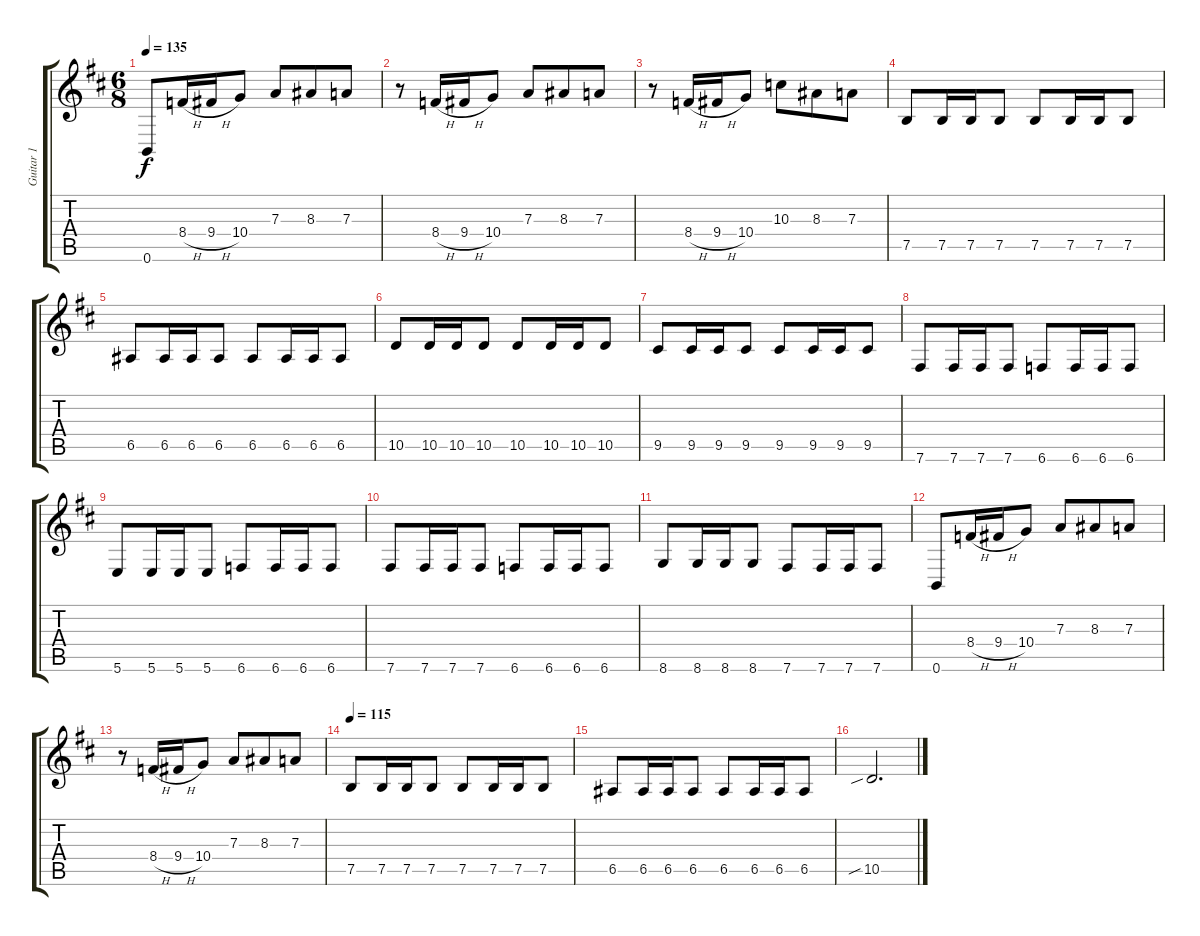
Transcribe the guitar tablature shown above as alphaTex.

\track ("Guitar 1" "Guitar 1") {instrument distortionguitar}
\staff {score tabs}
\tuning (B3 Gb3 D3 A2 E2 B1) {hide}
\ts (6 8)
\tempo 135
\clef g2
\ks bminor
0.6.8{dy f} 8.4{h}.16 9.4{h}.16 10.4.8 7.3.8 8.3.8 7.3.8 |
r.8 8.4{h}.16 9.4{h}.16 10.4.8 7.3.8 8.3.8 7.3.8 |
r.8 8.4{h}.16 9.4{h}.16 10.4.8 10.3.8 8.3.8 7.3.8 |
7.5.8 7.5.16 7.5.16 7.5.8 7.5.8 7.5.16 7.5.16 7.5.8 |
6.5.8 6.5.16 6.5.16 6.5.8 6.5.8 6.5.16 6.5.16 6.5.8 |
10.5.8 10.5.16 10.5.16 10.5.8 10.5.8 10.5.16 10.5.16 10.5.8 |
9.5.8 9.5.16 9.5.16 9.5.8 9.5.8 9.5.16 9.5.16 9.5.8 |
7.6.8 7.6.16 7.6.16 7.6.8 6.6.8 6.6.16 6.6.16 6.6.8 |
5.6.8 5.6.16 5.6.16 5.6.8 6.6.8 6.6.16 6.6.16 6.6.8 |
7.6.8 7.6.16 7.6.16 7.6.8 6.6.8 6.6.16 6.6.16 6.6.8 |
8.6.8 8.6.16 8.6.16 8.6.8 7.6.8 7.6.16 7.6.16 7.6.8 |
0.6.8 8.4{h}.16 9.4{h}.16 10.4.8 7.3.8 8.3.8 7.3.8 |
r.8 8.4{h}.16 9.4{h}.16 10.4.8 7.3.8 8.3.8 7.3.8 |
\tempo 115
7.5.8 7.5.16 7.5.16 7.5.8 7.5.8 7.5.16 7.5.16 7.5.8 |
6.5.8 6.5.16 6.5.16 6.5.8 6.5.8 6.5.16 6.5.16 6.5.8 |
10.5{sib}.2{d}
